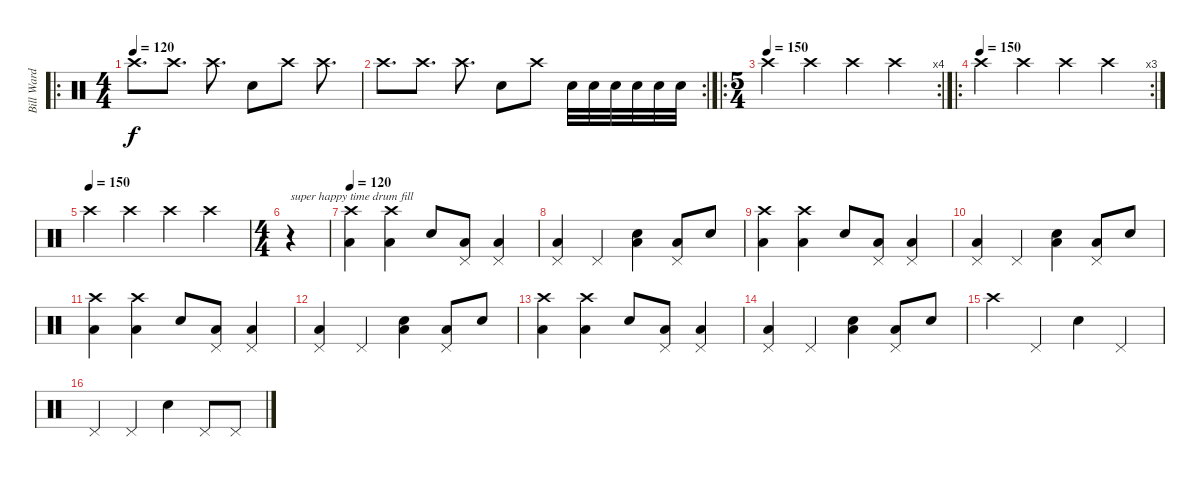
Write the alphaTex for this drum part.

\track ("Bill Ward" "Bill Ward") {instrument percussion}
\staff {score}
\articulation defaults
\ro
\ts (4 4)
\tempo 120
\clef neutral
\ks c "Crash high (hit)".8{d dy f} "Crash high (hit)".8{d} "Crash high (hit)".8{d} "Snare (hit) 2".8 "Crash high (hit)".8 "Crash high (hit)".8{d}
|
\rc 2 "Crash high (hit)".8{d} "Crash high (hit)".8{d} "Crash high (hit)".8{d} "Snare (hit) 2".8 "Crash high (hit)".8 "Snare (hit) 2".32 "Snare (hit) 2".32 "Snare (hit) 2".32 "Snare (hit) 2".32 "Snare (hit) 2".32 "Snare (hit) 2".32
|
\ro
\rc 4
\ts (5 4)
\tempo (150)
"Crash high (hit)".4 "Crash high (hit)".4 "Crash high (hit)".4 "Crash high (hit)".4 |
\ro
\rc 3
\tempo (150)
"Crash high (hit)".4 "Crash high (hit)".4 "Crash high (hit)".4 "Crash high (hit)".4 |
\tempo (150)
"Crash high (hit)".4 "Crash high (hit)".4 "Crash high (hit)".4 "Crash high (hit)".4 |
\ts (4 4)
r.4{txt "super happy time drum fill"} |
\tempo 120
("Low Floor Tom (hit)" "Crash high (hit)").4 ("Low Floor Tom (hit)" "Crash high (hit)").4 "Snare (hit) 2".8 ("Low Floor Tom (hit)" "Pedal Hi-Hat (hit)").8 ("Low Floor Tom (hit)" "Pedal Hi-Hat (hit)").4 |
("Low Floor Tom (hit)" "Pedal Hi-Hat (hit)").4 "Pedal Hi-Hat (hit)".4 ("Low Floor Tom (hit)" "Snare (hit) 2").4 ("Low Floor Tom (hit)" "Pedal Hi-Hat (hit)").8 "Snare (hit) 2".8 |
("Low Floor Tom (hit)" "Crash high (hit)").4 ("Low Floor Tom (hit)" "Crash high (hit)").4 "Snare (hit) 2".8 ("Low Floor Tom (hit)" "Pedal Hi-Hat (hit)").8 ("Low Floor Tom (hit)" "Pedal Hi-Hat (hit)").4 |
("Low Floor Tom (hit)" "Pedal Hi-Hat (hit)").4 "Pedal Hi-Hat (hit)".4 ("Low Floor Tom (hit)" "Snare (hit) 2").4 ("Low Floor Tom (hit)" "Pedal Hi-Hat (hit)").8 "Snare (hit) 2".8 |
("Low Floor Tom (hit)" "Crash high (hit)").4 ("Low Floor Tom (hit)" "Crash high (hit)").4 "Snare (hit) 2".8 ("Low Floor Tom (hit)" "Pedal Hi-Hat (hit)").8 ("Low Floor Tom (hit)" "Pedal Hi-Hat (hit)").4 |
("Low Floor Tom (hit)" "Pedal Hi-Hat (hit)").4 "Pedal Hi-Hat (hit)".4 ("Low Floor Tom (hit)" "Snare (hit) 2").4 ("Low Floor Tom (hit)" "Pedal Hi-Hat (hit)").8 "Snare (hit) 2".8 |
("Low Floor Tom (hit)" "Crash high (hit)").4 ("Low Floor Tom (hit)" "Crash high (hit)").4 "Snare (hit) 2".8 ("Low Floor Tom (hit)" "Pedal Hi-Hat (hit)").8 ("Low Floor Tom (hit)" "Pedal Hi-Hat (hit)").4 |
("Low Floor Tom (hit)" "Pedal Hi-Hat (hit)").4 "Pedal Hi-Hat (hit)".4 ("Low Floor Tom (hit)" "Snare (hit) 2").4 ("Low Floor Tom (hit)" "Pedal Hi-Hat (hit)").8 "Snare (hit) 2".8 |
"Crash high (hit)".4 "Pedal Hi-Hat (hit)".4 "Snare (hit) 2".4 "Pedal Hi-Hat (hit)".4 |
"Pedal Hi-Hat (hit)".4 "Pedal Hi-Hat (hit)".4 "Snare (hit) 2".4 "Pedal Hi-Hat (hit)".8 "Pedal Hi-Hat (hit)".8
